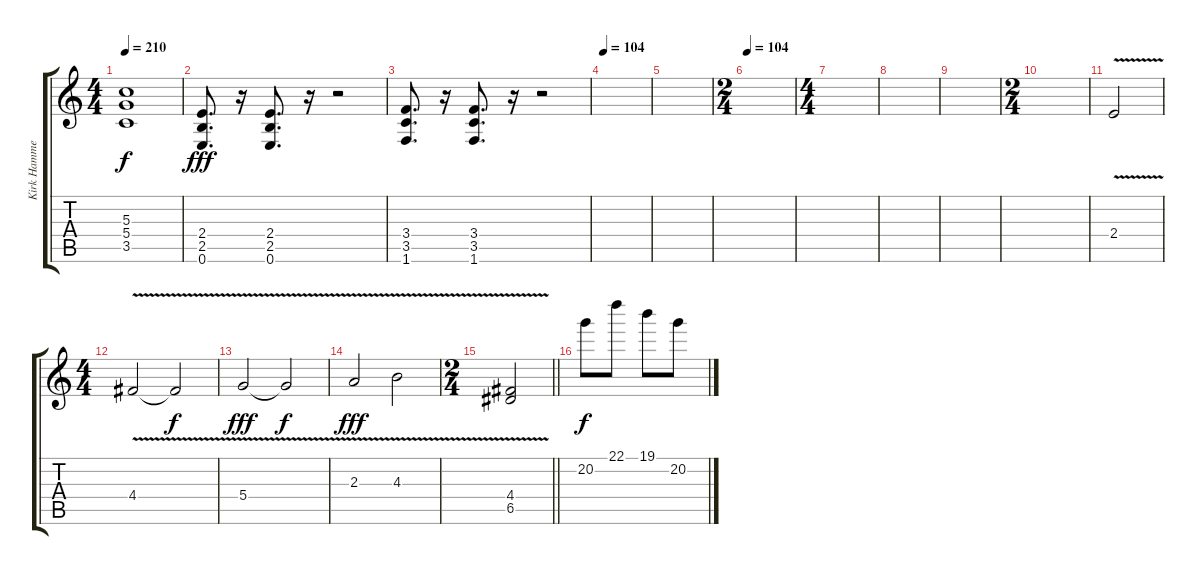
\track ("Kirk Hammett" "Kirk Hamme") {instrument distortionguitar}
\staff {score tabs}
\tuning (E4 B3 G3 D3 A2 E2) {hide}
\ts (4 4)
\tempo 210
\clef g2
\ks c
(5.3{t} 5.4{t} 3.5{t}).1{dy f} |
(2.4 2.5 0.6).8{d dy fff} r.16 (2.4 2.5 0.6).8{d} r.16 r.2 |
(3.4 3.5 1.6).8{d} r.16 (3.4 3.5 1.6).8{d} r.16 r.2 |
\tempo 104
|
|
\ts (2 4)
\tempo 104
|
\ts (4 4)
|
|
|
\ts (2 4)
|
2.4{v}.2 |
\ts (4 4)
4.4{v}.2 4.4{t}.2{dy f} |
5.4{v}.2{dy fff} 5.4{t}.2{dy f} |
2.3{v}.2{dy fff} 4.3{v}.2 |
\ts (2 4)
\barLineRight lightlight
(4.4{v} 6.5).2 |
20.2.8{dy f instrument overdrivenguitar} 22.1.8 19.1.8 20.2.8
